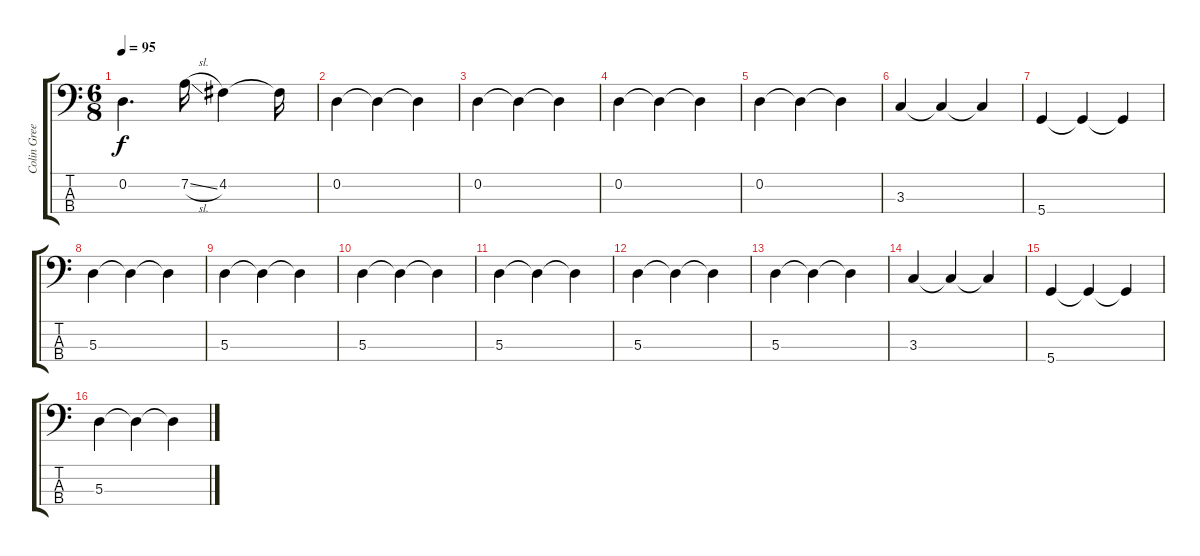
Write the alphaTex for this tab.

\track ("Colin Greenwood (Basse)" "Colin Gree") {instrument electricbassfinger}
\staff {score tabs}
\tuning (G2 D2 A1 D1) {hide}
\ts (6 8)
\tempo 95
\clef f4
\ks c
0.2{t}.4{d dy f} 7.2{sl}.16 4.2.4 4.2{t}.16 |
0.2.4 0.2{t}.4 0.2{t}.4 |
0.2.4 0.2{t}.4 0.2{t}.4 |
0.2.4 0.2{t}.4 0.2{t}.4 |
0.2.4 0.2{t}.4 0.2{t}.4 |
3.3.4 3.3{t}.4 3.3{t}.4 |
5.4.4 5.4{t}.4 5.4{t}.4 |
5.3.4 5.3{t}.4 5.3{t}.4 |
5.3.4 5.3{t}.4 5.3{t}.4 |
5.3.4 5.3{t}.4 5.3{t}.4 |
5.3.4 5.3{t}.4 5.3{t}.4 |
5.3.4 5.3{t}.4 5.3{t}.4 |
5.3.4 5.3{t}.4 5.3{t}.4 |
3.3.4 3.3{t}.4 3.3{t}.4 |
5.4.4 5.4{t}.4 5.4{t}.4 |
5.3.4 5.3{t}.4 5.3{t}.4
